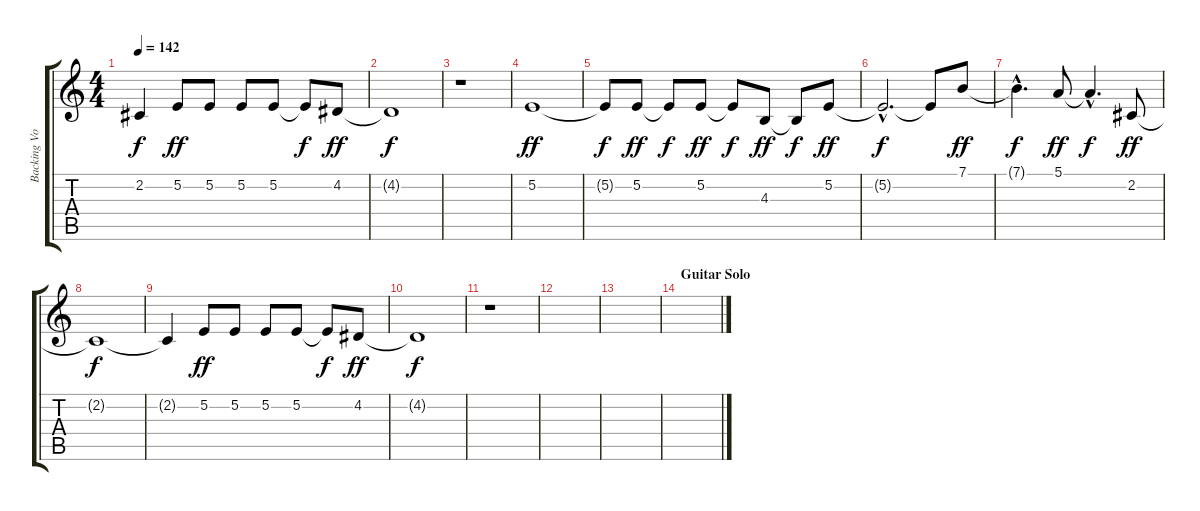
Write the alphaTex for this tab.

\track ("Backing Vocals" "Backing Vo") {instrument tenorsax}
\staff {score tabs}
\tuning (E4 B3 G3 D3 A2 E2) {hide}
\ts (4 4)
\tempo 142
\clef g2
\ks c
2.2{t}.4{dy f} 5.2.8{dy ff} 5.2.8 5.2.8 5.2.8 5.2{t}.8{dy f} 4.2.8{dy ff} |
4.2{t}.1{dy f} |
r.1 |
5.2.1{dy ff} |
5.2{t}.8{dy f} 5.2.8{dy ff} 5.2{t}.8{dy f} 5.2.8{dy ff} 5.2{t}.8{dy f} 4.3.8{dy ff} 4.3{t}.8{dy f} 5.2.8{dy ff} |
5.2{hac t}.2{d dy f} 5.2{t}.8 7.1.8{dy ff} |
7.1{hac t}.4{d dy f} 5.1.8{dy ff} 5.1{hac t}.4{d dy f} 2.2.8{dy ff} |
2.2{t}.1{dy f} |
2.2{t}.4 5.2.8{dy ff} 5.2.8 5.2.8 5.2.8 5.2{t}.8{dy f} 4.2.8{dy ff} |
4.2{t}.1{dy f} |
r.1 |
|
|
\section ("" "Guitar Solo")
